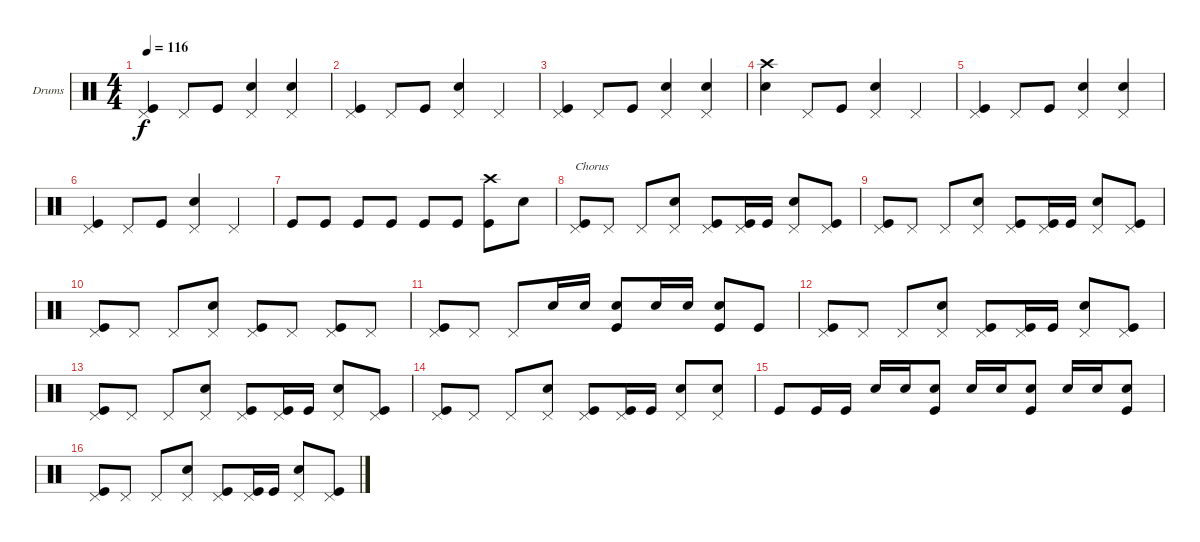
\bracketExtendMode groupsimilarinstruments
\firstSystemTrackNameOrientation horizontal
\otherSystemsTrackNameOrientation horizontal
\track ("Drumkit" "Drums") {instrument percussion}
\staff {score}
\articulation defaults
\ts (4 4)
\tempo 116
\clef neutral
\ks c
("Pedal Hi-Hat (hit)" "Kick (hit)").4{dy f} "Pedal Hi-Hat (hit)".8 "Kick (hit)".8 ("Pedal Hi-Hat (hit)" "Snare (hit) 2").4 ("Pedal Hi-Hat (hit)" "Snare (hit) 2").4 |
("Pedal Hi-Hat (hit)" "Kick (hit)").4 "Pedal Hi-Hat (hit)".8 "Kick (hit)".8 ("Pedal Hi-Hat (hit)" "Snare (hit) 2").4 "Pedal Hi-Hat (hit)".4 |
("Pedal Hi-Hat (hit)" "Kick (hit)").4 "Pedal Hi-Hat (hit)".8 "Kick (hit)".8 ("Pedal Hi-Hat (hit)" "Snare (hit) 2").4 ("Pedal Hi-Hat (hit)" "Snare (hit) 2").4 |
("Crash high (hit)" "Snare (hit) 2").4 "Pedal Hi-Hat (hit)".8 "Kick (hit)".8 ("Pedal Hi-Hat (hit)" "Snare (hit) 2").4 "Pedal Hi-Hat (hit)".4 |
("Pedal Hi-Hat (hit)" "Kick (hit)").4 "Pedal Hi-Hat (hit)".8 "Kick (hit)".8 ("Pedal Hi-Hat (hit)" "Snare (hit) 2").4 ("Pedal Hi-Hat (hit)" "Snare (hit) 2").4 |
("Pedal Hi-Hat (hit)" "Kick (hit)").4 "Pedal Hi-Hat (hit)".8 "Kick (hit)".8 ("Pedal Hi-Hat (hit)" "Snare (hit) 2").4 "Pedal Hi-Hat (hit)".4 |
"Kick (hit)".8 "Kick (hit)".8 "Kick (hit)".8 "Kick (hit)".8 "Kick (hit)".8 "Kick (hit)".8 ("Crash high (hit)" "Kick (hit)").8 "Snare (hit) 2".8 |
("Pedal Hi-Hat (hit)" "Kick (hit)").8{txt "Chorus"} "Pedal Hi-Hat (hit)".8 "Pedal Hi-Hat (hit)".8 ("Pedal Hi-Hat (hit)" "Snare (hit) 2").8 ("Pedal Hi-Hat (hit)" "Kick (hit)").8 ("Pedal Hi-Hat (hit)" "Kick (hit)").16 "Kick (hit)".16 ("Pedal Hi-Hat (hit)" "Snare (hit) 2").8 ("Pedal Hi-Hat (hit)" "Kick (hit)").8 |
("Pedal Hi-Hat (hit)" "Kick (hit)").8 "Pedal Hi-Hat (hit)".8 "Pedal Hi-Hat (hit)".8 ("Pedal Hi-Hat (hit)" "Snare (hit) 2").8 ("Pedal Hi-Hat (hit)" "Kick (hit)").8 ("Pedal Hi-Hat (hit)" "Kick (hit)").16 "Kick (hit)".16 ("Pedal Hi-Hat (hit)" "Snare (hit) 2").8 ("Pedal Hi-Hat (hit)" "Kick (hit)").8 |
("Pedal Hi-Hat (hit)" "Kick (hit)").8 "Pedal Hi-Hat (hit)".8 "Pedal Hi-Hat (hit)".8 ("Pedal Hi-Hat (hit)" "Snare (hit) 2").8 ("Pedal Hi-Hat (hit)" "Kick (hit)").8 "Pedal Hi-Hat (hit)".8 ("Pedal Hi-Hat (hit)" "Kick (hit)").8 "Pedal Hi-Hat (hit)".8 |
("Pedal Hi-Hat (hit)" "Kick (hit)").8 "Pedal Hi-Hat (hit)".8 "Pedal Hi-Hat (hit)".8 "Snare (hit) 2".16 "Snare (hit) 2".16 ("Snare (hit) 2" "Kick (hit)").8 "Snare (hit) 2".16 "Snare (hit) 2".16 ("Snare (hit) 2" "Kick (hit)").8 "Kick (hit)".8 |
("Pedal Hi-Hat (hit)" "Kick (hit)").8 "Pedal Hi-Hat (hit)".8 "Pedal Hi-Hat (hit)".8 ("Pedal Hi-Hat (hit)" "Snare (hit) 2").8 ("Pedal Hi-Hat (hit)" "Kick (hit)").8 ("Pedal Hi-Hat (hit)" "Kick (hit)").16 "Kick (hit)".16 ("Pedal Hi-Hat (hit)" "Snare (hit) 2").8 ("Pedal Hi-Hat (hit)" "Kick (hit)").8 |
("Pedal Hi-Hat (hit)" "Kick (hit)").8 "Pedal Hi-Hat (hit)".8 "Pedal Hi-Hat (hit)".8 ("Pedal Hi-Hat (hit)" "Snare (hit) 2").8 ("Pedal Hi-Hat (hit)" "Kick (hit)").8 ("Pedal Hi-Hat (hit)" "Kick (hit)").16 "Kick (hit)".16 ("Pedal Hi-Hat (hit)" "Snare (hit) 2").8 ("Pedal Hi-Hat (hit)" "Kick (hit)").8 |
("Pedal Hi-Hat (hit)" "Kick (hit)").8 "Pedal Hi-Hat (hit)".8 "Pedal Hi-Hat (hit)".8 ("Pedal Hi-Hat (hit)" "Snare (hit) 2").8 ("Pedal Hi-Hat (hit)" "Kick (hit)").8 ("Pedal Hi-Hat (hit)" "Kick (hit)").16 "Kick (hit)".16{txt " "} ("Pedal Hi-Hat (hit)" "Snare (hit) 2").8 ("Pedal Hi-Hat (hit)" "Snare (hit) 2").8 |
"Kick (hit)".8 "Kick (hit)".16 "Kick (hit)".16 "Snare (hit) 2".16 "Snare (hit) 2".16 ("Snare (hit) 2" "Kick (hit)").8 "Snare (hit) 2".16 "Snare (hit) 2".16 ("Snare (hit) 2" "Kick (hit)").8 "Snare (hit) 2".16 "Snare (hit) 2".16 ("Snare (hit) 2" "Kick (hit)").8 |
("Pedal Hi-Hat (hit)" "Kick (hit)").8 "Pedal Hi-Hat (hit)".8 "Pedal Hi-Hat (hit)".8 ("Pedal Hi-Hat (hit)" "Snare (hit) 2").8 ("Pedal Hi-Hat (hit)" "Kick (hit)").8 ("Pedal Hi-Hat (hit)" "Kick (hit)").16 "Kick (hit)".16 ("Pedal Hi-Hat (hit)" "Snare (hit) 2").8 ("Pedal Hi-Hat (hit)" "Kick (hit)").8
